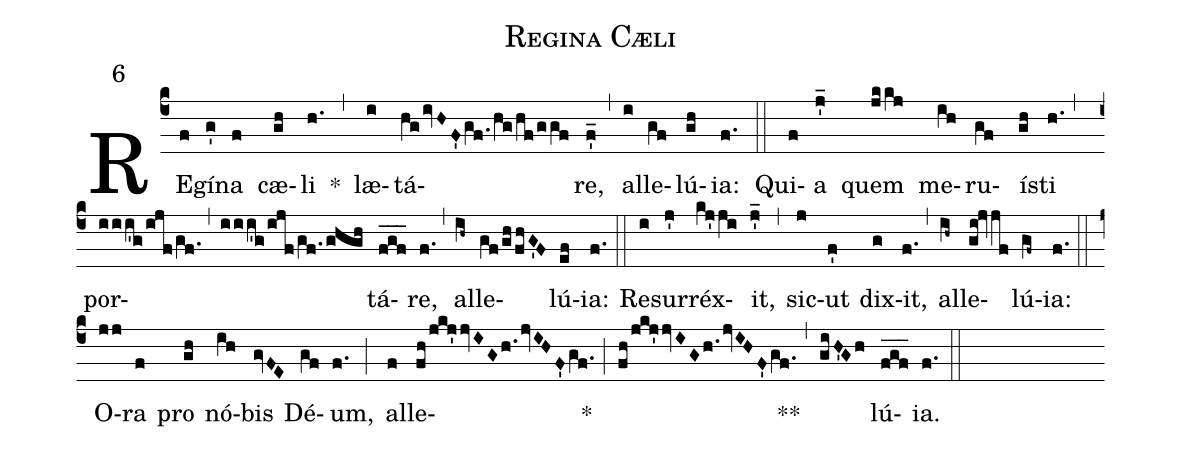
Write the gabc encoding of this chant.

name: Regina Cæli;
annotation: 6;
%%
(c4)RE(f)gí(g')na(f) cæ(gh)li(h.) *(,)
læ(i)tá(hg/ivH/F'/gf./hg/hf/ggf)re,(f_') (,)
al(i)le(gf)lú(gh)ia:(f.) (::)
Qui(f)a(j_') quem(jk/kj) me(ih)ru(gf//)ís(gh)ti(h.) (,)
por(iii'g/ijf/gf.)(,)
(iii'g/ijf/gf./ghgh)tá(fgf___)re,(f.) (,)
al(ih~)le(gf/gh/fh/G'F)lú(ef)ia:(f.) (::)
Re(i)sur(j')réx(kj'ji)it,(j'_) (,)
sic(j)ut(f') dix(g)it,(f.) (,)
al(ih~)le(gi!jvjf)lú(gf~)ia:(f.) (::)
O(jj)ra(f) pro(gh) nó(ih)bis(gvFE) Dé(gf)um,(f.) (;)
al(f)le(fh/jkj'jvI/G/h.jvIH/F'gf.)*(;)
(fh/jkj'jvI/G/h.jvIH/F'gf.)**(,)
(gi/H'Gh)lú(f_g_f_)ia.(f.) (::)
